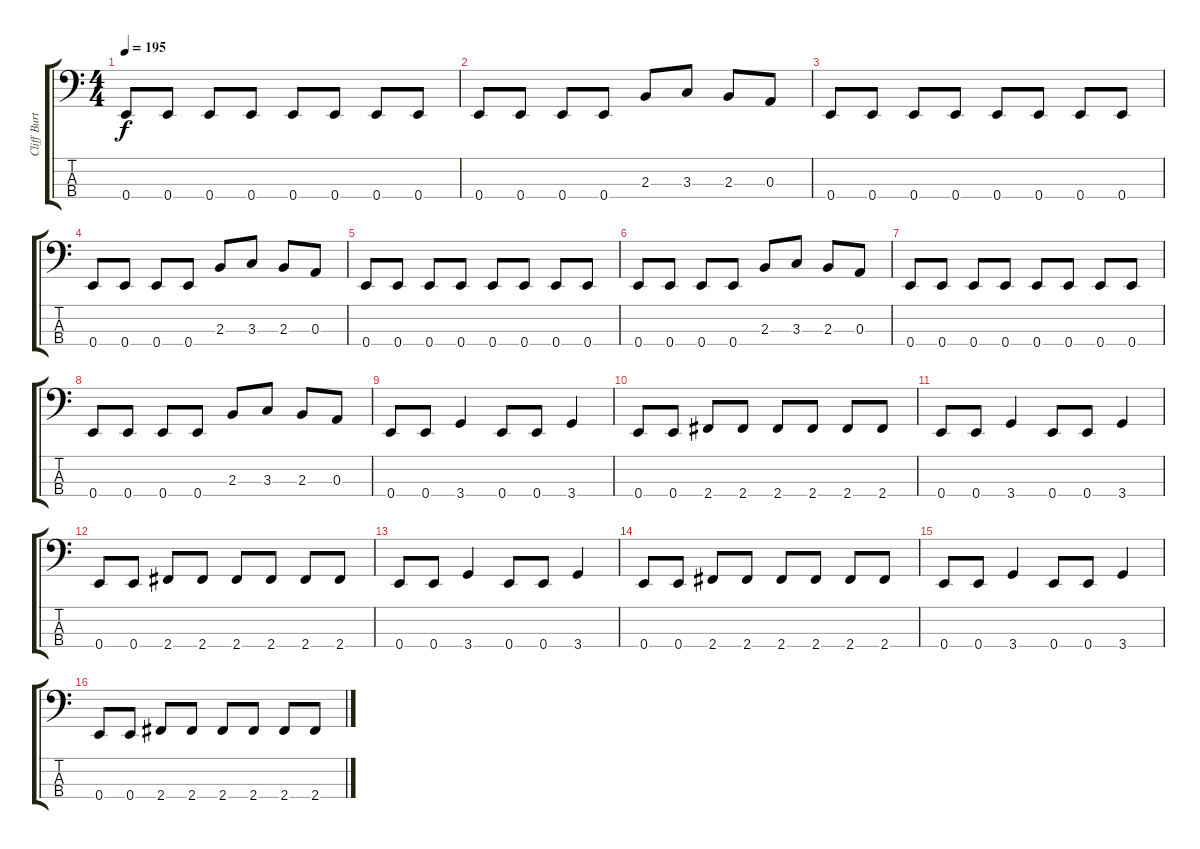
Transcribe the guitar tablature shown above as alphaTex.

\track ("Cliff Burton (Bass)" "Cliff Burt") {instrument electricbasspick}
\staff {score tabs}
\tuning (G2 D2 A1 E1) {hide}
\ts (4 4)
\tempo 195
\clef f4
\ks c
0.4.8{dy f instrument electricbasspick} 0.4.8 0.4.8 0.4.8 0.4.8 0.4.8 0.4.8 0.4.8 |
0.4.8 0.4.8 0.4.8 0.4.8 2.3.8 3.3.8 2.3.8 0.3.8 |
0.4.8 0.4.8 0.4.8 0.4.8 0.4.8 0.4.8 0.4.8 0.4.8 |
0.4.8 0.4.8 0.4.8 0.4.8 2.3.8 3.3.8 2.3.8 0.3.8 |
0.4.8 0.4.8 0.4.8 0.4.8 0.4.8 0.4.8 0.4.8 0.4.8 |
0.4.8 0.4.8 0.4.8 0.4.8 2.3.8 3.3.8 2.3.8 0.3.8 |
0.4.8 0.4.8 0.4.8 0.4.8 0.4.8 0.4.8 0.4.8 0.4.8 |
0.4.8 0.4.8 0.4.8 0.4.8 2.3.8 3.3.8 2.3.8 0.3.8 |
0.4.8 0.4.8 3.4.4 0.4.8 0.4.8 3.4.4 |
0.4.8 0.4.8 2.4.8 2.4.8 2.4.8 2.4.8 2.4.8 2.4.8 |
0.4.8 0.4.8 3.4.4 0.4.8 0.4.8 3.4.4 |
0.4.8 0.4.8 2.4.8 2.4.8 2.4.8 2.4.8 2.4.8 2.4.8 |
0.4.8 0.4.8 3.4.4 0.4.8 0.4.8 3.4.4 |
0.4.8 0.4.8 2.4.8 2.4.8 2.4.8 2.4.8 2.4.8 2.4.8 |
0.4.8 0.4.8 3.4.4 0.4.8 0.4.8 3.4.4 |
0.4.8 0.4.8 2.4.8 2.4.8 2.4.8 2.4.8 2.4.8 2.4.8
